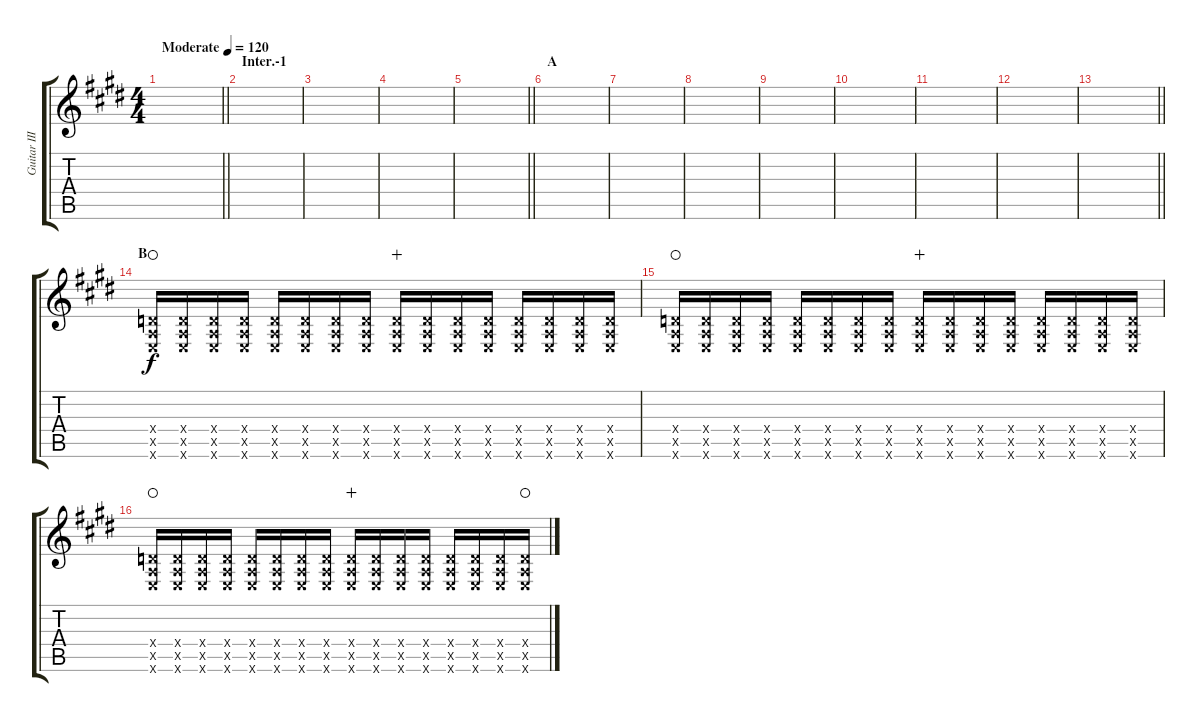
\track ("Guitar III" "Guitar III") {instrument overdrivenguitar}
\staff {score tabs}
\tuning (E4 B3 G3 D3 A2 E2) {hide}
\ts (4 4)
\tempo (120 "Moderate")
\clef g2
\barLineRight lightlight
\ks e
|
\section ("" "Inter.-1")
|
|
|
\barLineRight lightlight
|
\section ("" "A")
|
|
|
|
|
|
|
\barLineRight lightlight
|
\section ("" "B")
(0.4{x} 0.5{x} 0.6{x}).16{waho} (0.4{x} 0.5{x} 0.6{x}).16 (0.4{x} 0.5{x} 0.6{x}).16 (0.4{x} 0.5{x} 0.6{x}).16 (0.4{x} 0.5{x} 0.6{x}).16 (0.4{x} 0.5{x} 0.6{x}).16 (0.4{x} 0.5{x} 0.6{x}).16 (0.4{x} 0.5{x} 0.6{x}).16 (0.4{x} 0.5{x} 0.6{x}).16{wahc} (0.4{x} 0.5{x} 0.6{x}).16 (0.4{x} 0.5{x} 0.6{x}).16 (0.4{x} 0.5{x} 0.6{x}).16 (0.4{x} 0.5{x} 0.6{x}).16 (0.4{x} 0.5{x} 0.6{x}).16 (0.4{x} 0.5{x} 0.6{x}).16 (0.4{x} 0.5{x} 0.6{x}).16 |
(0.4{x} 0.5{x} 0.6{x}).16{waho} (0.4{x} 0.5{x} 0.6{x}).16 (0.4{x} 0.5{x} 0.6{x}).16 (0.4{x} 0.5{x} 0.6{x}).16 (0.4{x} 0.5{x} 0.6{x}).16 (0.4{x} 0.5{x} 0.6{x}).16 (0.4{x} 0.5{x} 0.6{x}).16 (0.4{x} 0.5{x} 0.6{x}).16 (0.4{x} 0.5{x} 0.6{x}).16{wahc} (0.4{x} 0.5{x} 0.6{x}).16 (0.4{x} 0.5{x} 0.6{x}).16 (0.4{x} 0.5{x} 0.6{x}).16 (0.4{x} 0.5{x} 0.6{x}).16 (0.4{x} 0.5{x} 0.6{x}).16 (0.4{x} 0.5{x} 0.6{x}).16 (0.4{x} 0.5{x} 0.6{x}).16 |
(0.4{x} 0.5{x} 0.6{x}).16{waho} (0.4{x} 0.5{x} 0.6{x}).16 (0.4{x} 0.5{x} 0.6{x}).16 (0.4{x} 0.5{x} 0.6{x}).16 (0.4{x} 0.5{x} 0.6{x}).16 (0.4{x} 0.5{x} 0.6{x}).16 (0.4{x} 0.5{x} 0.6{x}).16 (0.4{x} 0.5{x} 0.6{x}).16 (0.4{x} 0.5{x} 0.6{x}).16{wahc} (0.4{x} 0.5{x} 0.6{x}).16 (0.4{x} 0.5{x} 0.6{x}).16 (0.4{x} 0.5{x} 0.6{x}).16 (0.4{x} 0.5{x} 0.6{x}).16 (0.4{x} 0.5{x} 0.6{x}).16 (0.4{x} 0.5{x} 0.6{x}).16 (0.4{x} 0.5{x} 0.6{x}).16{waho}
